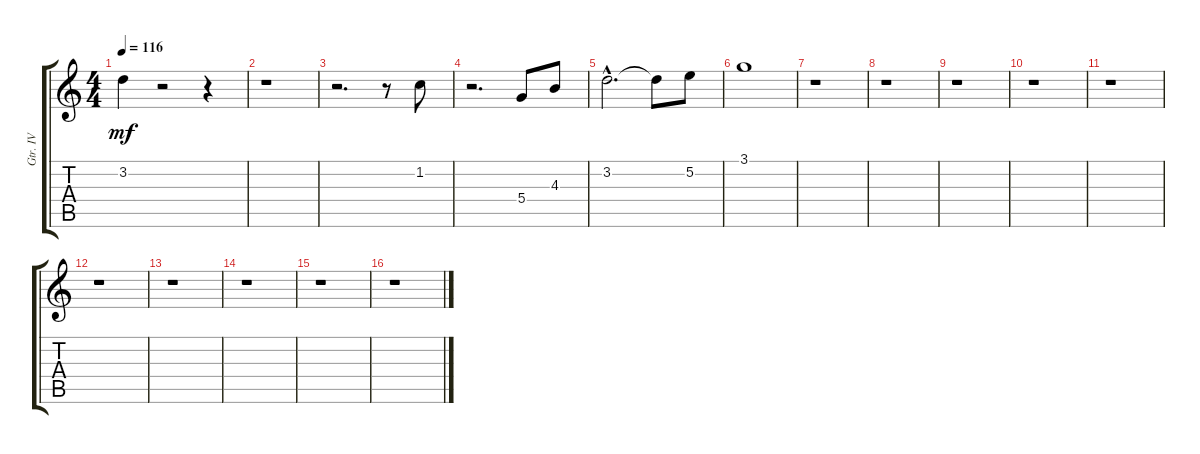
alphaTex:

\track ("Gtr. IV" "Gtr. IV") {instrument distortionguitar}
\staff {score tabs}
\tuning (E4 B3 G3 D3 A2 E2) {hide}
\ts (4 4)
\tempo 116
\clef g2
\ks c
3.2.4{dy mf} r.2 r.4 |
r.1 |
r.2{d} r.8 1.2.8 |
r.2{d} 5.4.8 4.3.8 |
3.2{hac}.2{d} 3.2{t}.8 5.2.8 |
3.1.1 |
r.1 |
r.1 |
r.1 |
r.1 |
r.1 |
r.1 |
r.1 |
r.1 |
r.1 |
r.1
